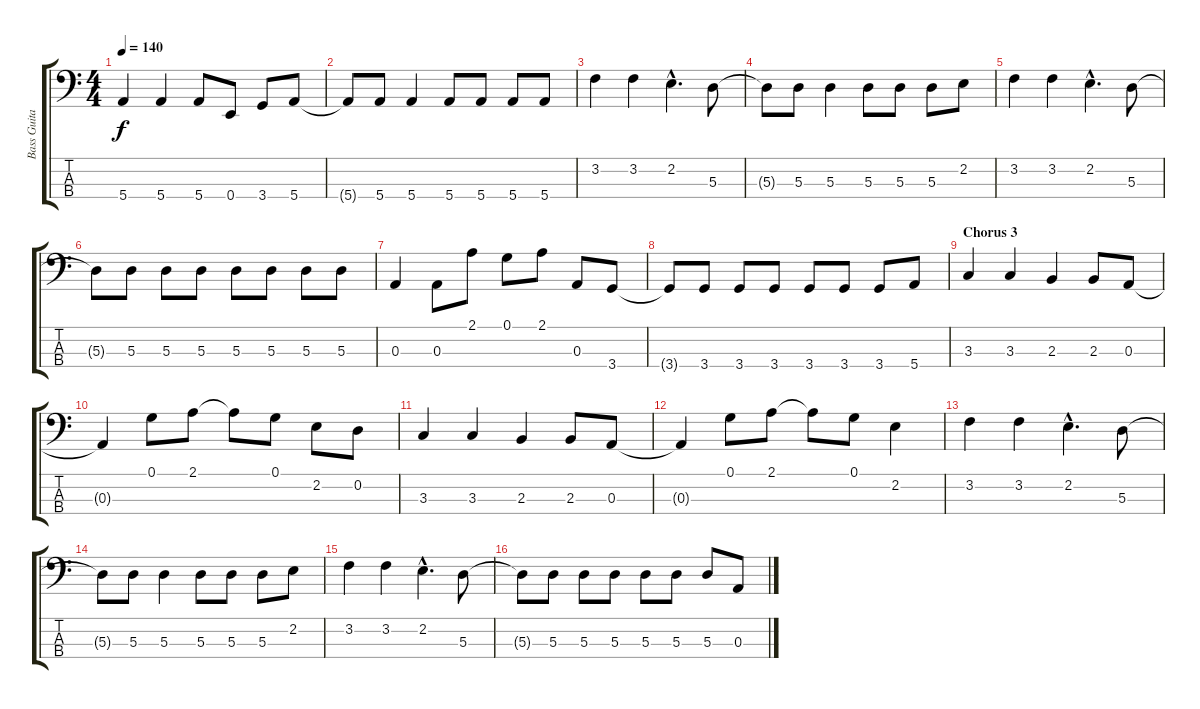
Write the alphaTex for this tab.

\track ("Bass Guitar" "Bass Guita") {instrument electricbasspick}
\staff {score tabs}
\tuning (G2 D2 A1 E1) {hide}
\ts (4 4)
\tempo 140
\clef f4
\ks c
5.4.4{dy f} 5.4.4 5.4.8 0.4.8 3.4.8 5.4.8 |
5.4{t}.8 5.4.8 5.4.4 5.4.8 5.4.8 5.4.8 5.4.8 |
3.2.4 3.2.4 2.2{hac}.4{d} 5.3.8 |
5.3{t}.8 5.3.8 5.3.4 5.3.8 5.3.8 5.3.8 2.2.8 |
3.2.4 3.2.4 2.2{hac}.4{d} 5.3.8 |
5.3{t}.8 5.3.8 5.3.8 5.3.8 5.3.8 5.3.8 5.3.8 5.3.8 |
0.3.4 0.3.8 2.1.8 0.1.8 2.1.8 0.3.8 3.4.8 |
3.4{t}.8 3.4.8 3.4.8 3.4.8 3.4.8 3.4.8 3.4.8 5.4.8 |
\section ("" "Chorus 3")
3.3.4 3.3.4 2.3.4 2.3.8 0.3.8 |
0.3{t}.4 0.1.8 2.1.8 2.1{t}.8 0.1.8 2.2.8 0.2.8 |
3.3.4 3.3.4 2.3.4 2.3.8 0.3.8 |
0.3{t}.4 0.1.8 2.1.8 2.1{t}.8 0.1.8 2.2.4 |
3.2.4 3.2.4 2.2{hac}.4{d} 5.3.8 |
5.3{t}.8 5.3.8 5.3.4 5.3.8 5.3.8 5.3.8 2.2.8 |
3.2.4 3.2.4 2.2{hac}.4{d} 5.3.8 |
5.3{t}.8 5.3.8 5.3.8 5.3.8 5.3.8 5.3.8 5.3.8 0.3.8
